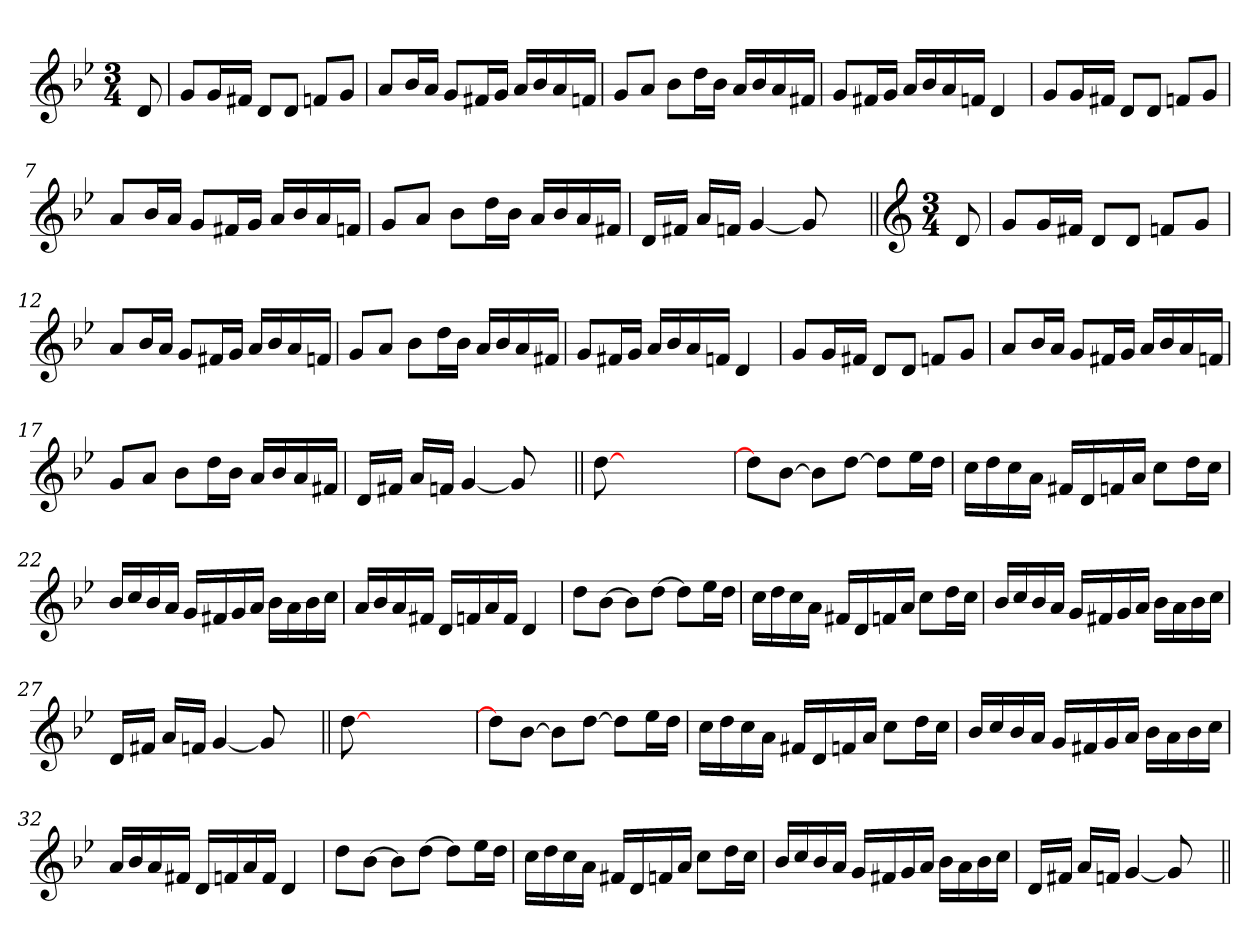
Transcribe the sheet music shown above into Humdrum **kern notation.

**kern
*part1
*staff1
*clefG2
*k[b-e-]
*g:
*M3/4
=1
8d/
=2
8g/L
16g/L
16f#X/JJ
8d/L
8d/J
8fn/L
8g/J
=3
8a/L
16b-/L
16a/JJ
8g/L
16f#X/L
16g/JJ
16a/LL
16b-/
16a/
16fn/JJ
=4
8g/L
8a/J
8b-\L
16dd\L
16b-\JJ
16a/LL
16b-/
16a/
16f#X/JJ
=5
8g/L
16f#X/L
16g/JJ
16a/LL
16b-/
16a/
16fn/JJ
4d/
!!LO:LB:g=z
=6
8g/L
16g/L
16f#X/JJ
8d/L
8d/J
8fn/L
8g/J
=7
8a/L
16b-/L
16a/JJ
8g/L
16f#X/L
16g/JJ
16a/LL
16b-/
16a/
16fn/JJ
=8
8g/L
8a/J
8b-\L
16dd\L
16b-\JJ
16a/LL
16b-/
16a/
16f#X/JJ
=9
16d/LL
16f#X/JJ
16a/LL
16fn/JJ
[4g/
8g/]
8ryy
=10||
*clefG2
*M3/4
8d/
!!LO:LB:g=z
=11
8g/L
16g/L
16f#X/JJ
8d/L
8d/J
8fn/L
8g/J
=12
8a/L
16b-/L
16a/JJ
8g/L
16f#X/L
16g/JJ
16a/LL
16b-/
16a/
16fn/JJ
=13
8g/L
8a/J
8b-\L
16dd\L
16b-\JJ
16a/LL
16b-/
16a/
16f#X/JJ
=14
8g/L
16f#X/L
16g/JJ
16a/LL
16b-/
16a/
16fn/JJ
4d/
!!LO:LB:g=z
=15
8g/L
16g/L
16f#X/JJ
8d/L
8d/J
8fn/L
8g/J
=16
8a/L
16b-/L
16a/JJ
8g/L
16f#X/L
16g/JJ
16a/LL
16b-/
16a/
16fn/JJ
=17
8g/L
8a/J
8b-\L
16dd\L
16b-\JJ
16a/LL
16b-/
16a/
16f#X/JJ
=18
16d/LL
16f#X/JJ
16a/LL
16fn/JJ
[4g/
8g/]
8ryy
=19||
[8dd\
2ryy
8ryy
!!LO:LB:g=z
=20
8dd\L]
[8b-\J
8b-\L]
[8dd\J
8dd\L]
16ee-\L
16dd\JJ
=21
16cc\LL
16dd\
16cc\
16a\JJ
16f#X/LL
16d/
16fn/
16a/JJ
8cc\L
16dd\L
16cc\JJ
=22
16b-/LL
16cc/
16b-/
16a/JJ
16g/LL
16f#X/
16g/
16a/JJ
16b-\LL
16a\
16b-\
16cc\JJ
=23
16a/LL
16b-/
16a/
16f#X/JJ
16d/LL
16fn/
16a/
16f/JJ
4d/
!!LO:LB:g=z
=24
8dd\L
[8b-\J
8b-\L]
[8dd\J
8dd\L]
16ee-\L
16dd\JJ
=25
16cc\LL
16dd\
16cc\
16a\JJ
16f#X/LL
16d/
16fn/
16a/JJ
8cc\L
16dd\L
16cc\JJ
=26
16b-/LL
16cc/
16b-/
16a/JJ
16g/LL
16f#X/
16g/
16a/JJ
16b-\LL
16a\
16b-\
16cc\JJ
=27
16d/LL
16f#X/JJ
16a/LL
16fn/JJ
[4g/
8g/]
8ryy
=28||
[8dd\
2ryy
8ryy
!!LO:LB:g=z
=29
8dd\L]
[8b-\J
8b-\L]
[8dd\J
8dd\L]
16ee-\L
16dd\JJ
=30
16cc\LL
16dd\
16cc\
16a\JJ
16f#X/LL
16d/
16fn/
16a/JJ
8cc\L
16dd\L
16cc\JJ
=31
16b-/LL
16cc/
16b-/
16a/JJ
16g/LL
16f#X/
16g/
16a/JJ
16b-\LL
16a\
16b-\
16cc\JJ
=32
16a/LL
16b-/
16a/
16f#X/JJ
16d/LL
16fn/
16a/
16f/JJ
4d/
!!LO:LB:g=z
=33
8dd\L
[8b-\J
8b-\L]
[8dd\J
8dd\L]
16ee-\L
16dd\JJ
=34
16cc\LL
16dd\
16cc\
16a\JJ
16f#X/LL
16d/
16fn/
16a/JJ
8cc\L
16dd\L
16cc\JJ
=35
16b-/LL
16cc/
16b-/
16a/JJ
16g/LL
16f#X/
16g/
16a/JJ
16b-\LL
16a\
16b-\
16cc\JJ
=36
16d/LL
16f#X/JJ
16a/LL
16fn/JJ
[4g/
8g/]
8ryy
=||
*-
